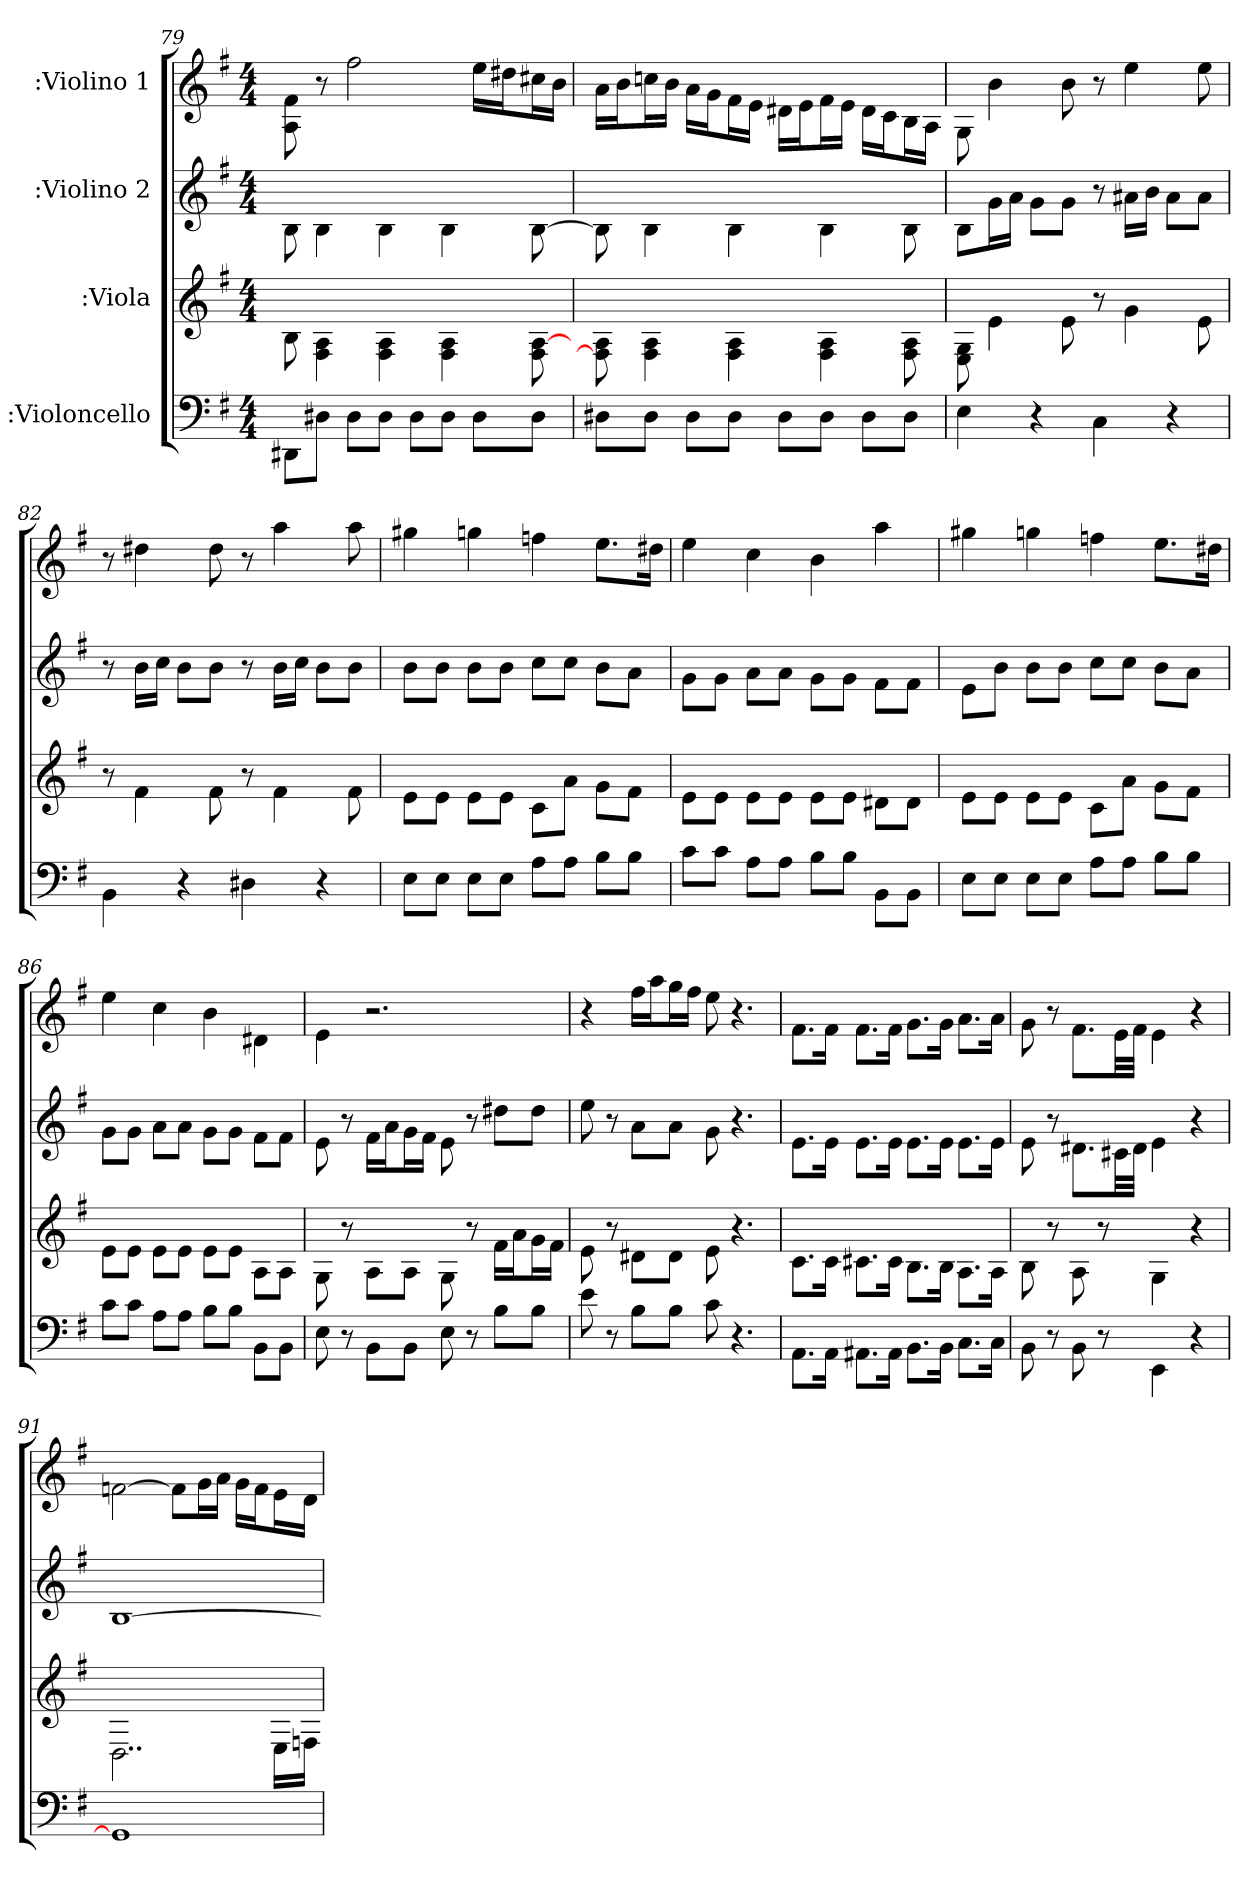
**kern	**kern	**kern	**kern
*part4	*part3	*part2	*part1
*staff4	*staff3	*staff2	*staff1
*I":Violoncello	*I":Viola	*I":Violino 2	*I":Violino 1
*k[f#]	*k[f#]	*k[f#]	*k[f#]
*G:	*G:	*G:	*G:
*M4/4	*M4/4	*M4/4	*M4/4
=79	=79	=79	=79
8DD#X\L	8B\	8B\	8f#\ 8A\
8D#\J	4A\ 4F#\	4B\	8r
8D#\L	.	.	2ff#\
8D#\J	4A\ 4F#\	4B\	.
8D#\L	.	.	.
8D#\J	4A\ 4F#\	4B\	.
8D#\L	.	.	16ee\LL
.	.	.	16dd#X\J
8D#\J	[8A\ 8F#\	[8B\	16cc#X\L
.	.	.	16b\JJ
=80	=80	=80	=80
8D#X\L	8A\ 8F#\]	8B\]	16a\LL
.	.	.	16b\J
8D#\J	4A\ 4F#\	4B\	16ccn\L
.	.	.	16b\JJ
8D#\L	.	.	16a\LL
.	.	.	16g\J
8D#\J	4A\ 4F#\	4B\	16f#\L
.	.	.	16e\JJ
8D#\L	.	.	16d#X\LL
.	.	.	16e\J
8D#\J	4A\ 4F#\	4B\	16f#\L
.	.	.	16e\JJ
8D#\L	.	.	16d#\LL
.	.	.	16c\J
8D#\J	8A\ 8F#\	8B\	16B\L
.	.	.	16A\JJ
=81	=81	=81	=81
4E\	8G\ 8E\	8B\L	8G\
.	4e\	16g\L	4b\
.	.	16a\JJ	.
4r	.	8g\L	.
.	8e\	8g\J	8b\
4C\	8r	8r	8r
.	4g\	16a#X\LL	4ee\
.	.	16b\JJ	.
4r	.	8a#\L	.
.	8e\	8a#\J	8ee\
=82	=82	=82	=82
4BB\	8r	8r	8r
.	4f#\	16b\LL	4dd#X\
.	.	16cc\JJ	.
4r	.	8b\L	.
.	8f#\	8b\J	8dd#\
4D#X\	8r	8r	8r
.	4f#\	16b\LL	4aa\
.	.	16cc\JJ	.
4r	.	8b\L	.
.	8f#\	8b\J	8aa\
=83	=83	=83	=83
8E\L	8e\L	8b\L	4gg#X\
8E\J	8e\J	8b\J	.
8E\L	8e\L	8b\L	4ggn\
8E\J	8e\J	8b\J	.
8A\L	8c\L	8cc\L	4ffn\
8A\J	8a\J	8cc\J	.
8B\L	8g\L	8b\L	8.ee\L
8B\J	8f#\J	8a\J	.
.	.	.	16dd#X\Jk
=84	=84	=84	=84
8c\L	8e\L	8g\L	4ee\
8c\J	8e\J	8g\J	.
8A\L	8e\L	8a\L	4cc\
8A\J	8e\J	8a\J	.
8B\L	8e\L	8g\L	4b\
8B\J	8e\J	8g\J	.
8BB\L	8d#X\L	8f#\L	4aa\
8BB\J	8d#\J	8f#\J	.
=85	=85	=85	=85
8E\L	8e\L	8e\L	4gg#X\
8E\J	8e\J	8b\J	.
8E\L	8e\L	8b\L	4ggn\
8E\J	8e\J	8b\J	.
8A\L	8c\L	8cc\L	4ffn\
8A\J	8a\J	8cc\J	.
8B\L	8g\L	8b\L	8.ee\L
8B\J	8f#\J	8a\J	.
.	.	.	16dd#X\Jk
=86	=86	=86	=86
8c\L	8e\L	8g\L	4ee\
8c\J	8e\J	8g\J	.
8A\L	8e\L	8a\L	4cc\
8A\J	8e\J	8a\J	.
8B\L	8e\L	8g\L	4b\
8B\J	8e\J	8g\J	.
8BB\L	8A\L	8f#\L	4d#X\
8BB\J	8A\J	8f#\J	.
=87	=87	=87	=87
8E\	8G\	8e\	4e\
8r	8r	8r	.
8BB\L	8A\L	16f#\LL	2.r
.	.	16a\J	.
8BB\J	8A\J	16g\L	.
.	.	16f#\JJ	.
8E\	8G\	8e\	.
8r	8r	8r	.
8B\L	16f#\LL	8dd#X\L	.
.	16a\J	.	.
8B\J	16g\L	8dd#\J	.
.	16f#\JJ	.	.
=88	=88	=88	=88
8e\	8e\	8ee\	4r
8r	8r	8r	.
8B\L	8d#X\L	8a\L	16ff#\LL
.	.	.	16aa\J
8B\J	8d#\J	8a\J	16gg\L
.	.	.	16ff#\JJ
8c\	8e\	8g\	8ee\
4.r	4.r	4.r	4.r
=89	=89	=89	=89
8.AA\L	8.c\L	8.e\L	8.f#\L
16AA\Jk	16c\Jk	16e\Jk	16f#\Jk
8.AA#X\L	8.c#X\L	8.e\L	8.f#\L
16AA#\Jk	16c#\Jk	16e\Jk	16f#\Jk
8.BB\L	8.B\L	8.e\L	8.g\L
16BB\Jk	16B\Jk	16e\Jk	16g\Jk
8.C\L	8.A\L	8.e\L	8.a\L
16C\Jk	16A\Jk	16e\Jk	16a\Jk
=90	=90	=90	=90
8BB\	8B\	8e\	8g\
8r	8r	8r	8r
8BB\	8A\	8.d#X\L	8.f#\L
8r	8r	.	.
.	.	32c#X\LL	32e\LL
.	.	32d#\JJJ	32f#\JJJ
4EE\	4G\	4e\	4e\
4r	4r	4r	4r
=91	=91	=91	=91
1GG\]	2..D\	[1B\	[2fn\
.	.	.	8f\L]
.	.	.	16g\L
.	.	.	16a\JJ
.	.	.	16g\LL
.	.	.	16f\J
.	16E\LL	.	16e\L
.	16Fn\JJ	.	16d\JJ
=	=	=	=
*-	*-	*-	*-
